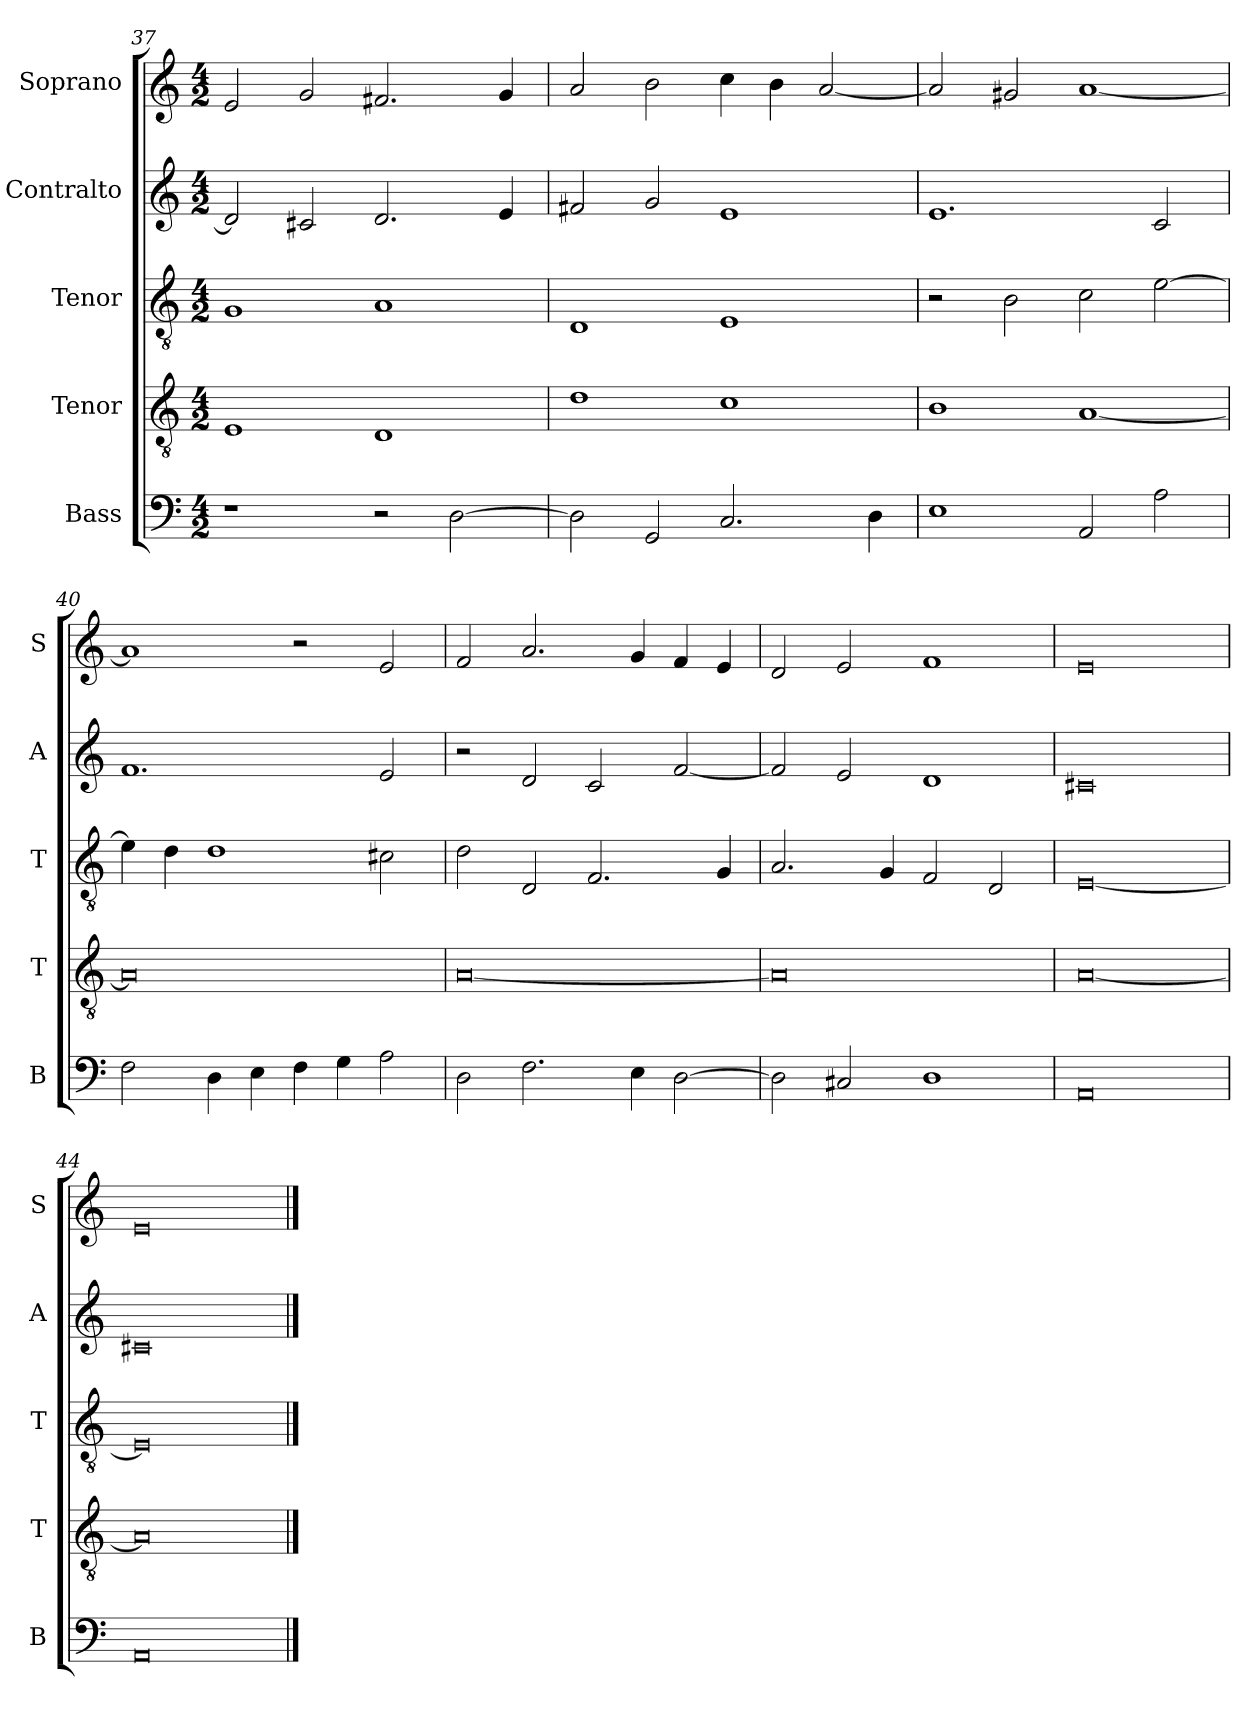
**kern	**kern	**kern	**kern	**kern
*part5	*part4	*part3	*part2	*part1
*staff5	*staff4	*staff3	*staff2	*staff1
*I"Bass	*I"Tenor	*I"Tenor	*I"Contralto	*I"Soprano
*I'B	*I'T	*I'T	*I'A	*I'S
*clefF4	*clefGv2	*clefGv2	*clefG2	*clefG2
*k[]	*k[]	*k[]	*k[]	*k[]
*E:phr	*E:phr	*E:phr	*E:phr	*E:phr
*M4/2	*M4/2	*M4/2	*M4/2	*M4/2
=37	=37	=37	=37	=37
1r	1E	1G	2d]	2e
.	.	.	2c#X	2g
2r	1D	1A	2.d	2.f#X
[2D	.	.	.	.
.	.	.	4e	4g
=38	=38	=38	=38	=38
2D]	1d	1D	2f#X	2a
2GG	.	.	2g	2b
2.C	1c	1E	1e	4cc
.	.	.	.	4b
.	.	.	.	[2a
4D	.	.	.	.
=39	=39	=39	=39	=39
1E	1B	2r	1.e	2a]
.	.	2B	.	2g#X
2AA	[1A	2c	.	[1a
2A	.	[2e	2c	.
=40	=40	=40	=40	=40
2F	0A]	4e]	1.f	1a]
.	.	4d	.	.
4D	.	1d	.	.
4E	.	.	.	.
4F	.	.	.	2r
4G	.	.	.	.
2A	.	2c#X	2e	2e
=41	=41	=41	=41	=41
2D	[0A	2d	2r	2f
2.F	.	2D	2d	2.a
.	.	2.F	2c	.
4E	.	.	.	4g
[2D	.	.	[2f	4f
.	.	4G	.	4e
=42	=42	=42	=42	=42
2D]	0A]	2.A	2f]	2d
2C#X	.	.	2e	2e
.	.	4G	.	.
1D	.	2F	1d	1f
.	.	2D	.	.
=43	=43	=43	=43	=43
0AA	[0A	[0E	0c#X	0e
=44	=44	=44	=44	=44
0AA	0A]	0E]	0c#X	0e
==	==	==	==	==
*-	*-	*-	*-	*-
